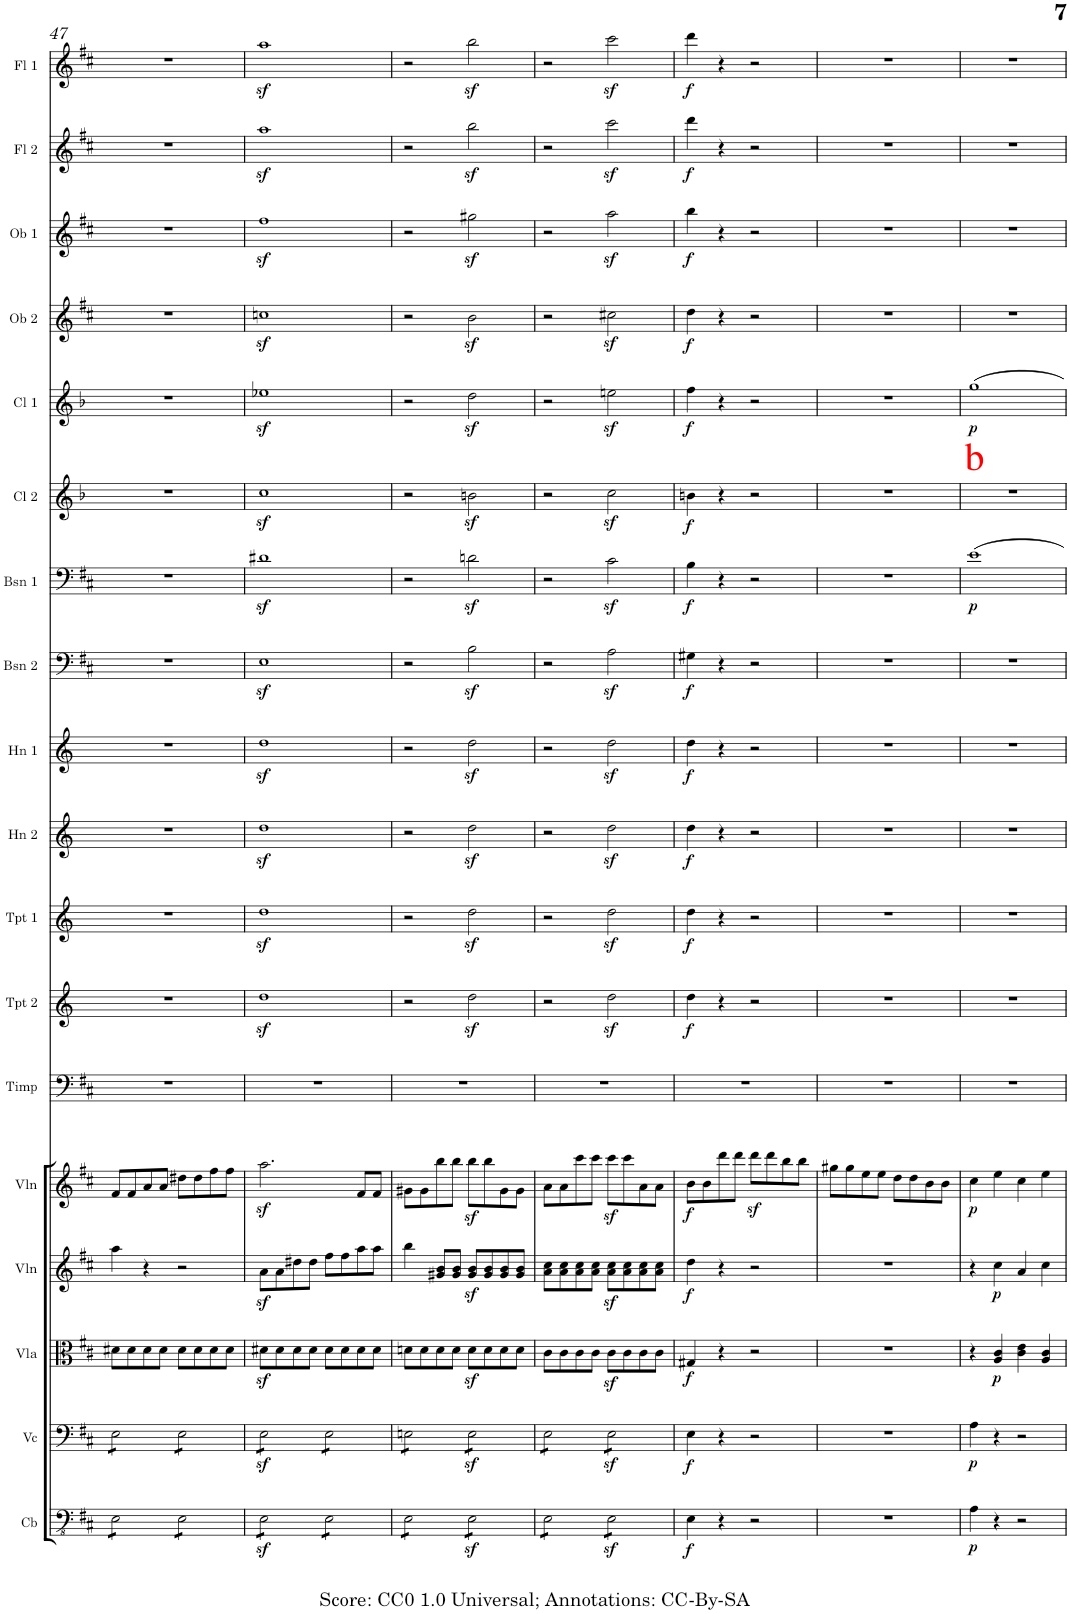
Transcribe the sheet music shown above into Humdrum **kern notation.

**kern	**dynam	**kern	**dynam	**kern	**dynam	**kern	**dynam	**kern	**dynam	**kern	**kern	**dynam	**kern	**dynam	**kern	**dynam	**kern	**dynam	**kern	**dynam	**kern	**dynam	**kern	**dynam	**kern	**text	**dynam	**kern	**dynam	**kern	**dynam	**kern	**dynam	**kern	**dynam
*part18	*part18	*part17	*part17	*part16	*part16	*part15	*part15	*part14	*part14	*part13	*part12	*part12	*part11	*part11	*part10	*part10	*part9	*part9	*part8	*part8	*part7	*part7	*part6	*part6	*part5	*part5	*part5	*part4	*part4	*part3	*part3	*part2	*part2	*part1	*part1
*staff18	*staff18	*staff17	*staff17	*staff16	*staff16	*staff15	*staff15	*staff14	*staff14	*staff13	*staff12	*staff12	*staff11	*staff11	*staff10	*staff10	*staff9	*staff9	*staff8	*staff8	*staff7	*staff7	*staff6	*staff6	*staff5	*staff5	*staff5	*staff4	*staff4	*staff3	*staff3	*staff2	*staff2	*staff1	*staff1
*I"Contrabass	*	*I"Violoncello	*	*I"Viola	*	*I"Violin	*	*I"Violin	*	*I"Timpani	*I"D Trumpet 2	*	*I"D Trumpet 1	*	*I"D Horn 2	*	*I"D Horn 1	*	*I"Bassoon 2	*	*I"Bassoon 1	*	*I"A Clarinet 2	*	*I"A Clarinet 1	*	*	*I"Oboe 2	*	*I"Oboe 1	*	*I"Flute 2	*	*I"Flute 1	*
*I'Cb	*	*I'Vc	*	*I'Vla	*	*I'Vln	*	*I'Vln	*	*I'Timp	*I'Tpt 2	*	*I'Tpt 1	*	*I'Hn 2	*	*I'Hn 1	*	*I'Bsn 2	*	*I'Bsn 1	*	*I'Cl 2	*	*I'Cl 1	*	*	*I'Ob 2	*	*I'Ob 1	*	*I'Fl 2	*	*I'Fl 1	*
!!LO:PB:g=z
*clefFv4	*	*clefF4	*	*clefC3	*	*clefG2	*	*clefG2	*	*clefF4	*clefG2	*	*clefG2	*	*clefG2	*	*clefG2	*	*clefF4	*	*clefF4	*	*clefG2	*	*clefG2	*	*	*clefG2	*	*clefG2	*	*clefG2	*	*clefG2	*
*	*	*	*	*	*	*	*	*	*	*	*Trd-1c-2	*	*Trd-1c-2	*	*Trd6c10	*	*Trd6c10	*	*	*	*	*	*Trd2c3	*	*Trd2c3	*	*	*	*	*	*	*	*	*	*
*k[f#c#]	*	*k[f#c#]	*	*k[f#c#]	*	*k[f#c#]	*	*k[f#c#]	*	*k[f#c#]	*k[]	*	*k[]	*	*k[]	*	*k[]	*	*k[f#c#]	*	*k[f#c#]	*	*k[b-]	*	*k[b-]	*	*	*k[f#c#]	*	*k[f#c#]	*	*k[f#c#]	*	*k[f#c#]	*
*M2/2	*	*M2/2	*	*M2/2	*	*M2/2	*	*M2/2	*	*M2/2	*M2/2	*	*M2/2	*	*M2/2	*	*M2/2	*	*M2/2	*	*M2/2	*	*M2/2	*	*M2/2	*	*	*M2/2	*	*M2/2	*	*M2/2	*	*M2/2	*
*met(c|)	*	*met(c|)	*	*met(c|)	*	*met(c|)	*	*met(c|)	*	*met(c|)	*met(c|)	*	*met(c|)	*	*met(c|)	*	*met(c|)	*	*met(c|)	*	*met(c|)	*	*met(c|)	*	*met(c|)	*	*	*met(c|)	*	*met(c|)	*	*met(c|)	*	*met(c|)	*
=47	=47	=47	=47	=47	=47	=47	=47	=47	=47	=47	=47	=47	=47	=47	=47	=47	=47	=47	=47	=47	=47	=47	=47	=47	=47	=47	=47	=47	=47	=47	=47	=47	=47	=47	=47
*tremolo	*	*	*	*	*	*	*	*	*	*	*	*	*	*	*	*	*	*	*	*	*	*	*	*	*	*	*	*	*	*	*	*	*	*	*
*	*	*tremolo	*	*	*	*	*	*	*	*	*	*	*	*	*	*	*	*	*	*	*	*	*	*	*	*	*	*	*	*	*	*	*	*	*
8EE\L	.	8E\L	.	8d#X\L	.	4aa\	.	8f#/L	.	1r	1r	.	1r	.	1r	.	1r	.	1r	.	1r	.	1r	.	1r	.	.	1r	.	1r	.	1r	.	1r	.
8EE\	.	8E\	.	8d#\	.	.	.	8f#/	.	.	.	.	.	.	.	.	.	.	.	.	.	.	.	.	.	.	.	.	.	.	.	.	.	.	.
8EE\	.	8E\	.	8d#\	.	4r	.	8a/	.	.	.	.	.	.	.	.	.	.	.	.	.	.	.	.	.	.	.	.	.	.	.	.	.	.	.
8EE\J	.	8E\J	.	8d#\J	.	.	.	8a/J	.	.	.	.	.	.	.	.	.	.	.	.	.	.	.	.	.	.	.	.	.	.	.	.	.	.	.
8EE\L	.	8E\L	.	8d#\L	.	2r	.	8dd#X\L	.	.	.	.	.	.	.	.	.	.	.	.	.	.	.	.	.	.	.	.	.	.	.	.	.	.	.
8EE\	.	8E\	.	8d#\	.	.	.	8dd#\	.	.	.	.	.	.	.	.	.	.	.	.	.	.	.	.	.	.	.	.	.	.	.	.	.	.	.
8EE\	.	8E\	.	8d#\	.	.	.	8ff#\	.	.	.	.	.	.	.	.	.	.	.	.	.	.	.	.	.	.	.	.	.	.	.	.	.	.	.
8EE\J	.	8E\J	.	8d#\J	.	.	.	8ff#\J	.	.	.	.	.	.	.	.	.	.	.	.	.	.	.	.	.	.	.	.	.	.	.	.	.	.	.
=48	=48	=48	=48	=48	=48	=48	=48	=48	=48	=48	=48	=48	=48	=48	=48	=48	=48	=48	=48	=48	=48	=48	=48	=48	=48	=48	=48	=48	=48	=48	=48	=48	=48	=48	=48
8EEz<\L	.	8Ez<\L	.	8d#Xz<\L	.	8az<\L	.	2.aaz<\	.	1r	1ddz<	.	1ddz<	.	1ddz<	.	1ddz<	.	1Ez<	.	1d#Xz<	.	1ccz<	.	1ee-Xz<	.	.	1ccnz<	.	1ff#z<	.	1aaz<	.	1aaz<	.
8EEz<\	.	8Ez<\	.	8d#\	.	8a\	.	.	.	.	.	.	.	.	.	.	.	.	.	.	.	.	.	.	.	.	.	.	.	.	.	.	.	.	.
8EEz<\	.	8Ez<\	.	8d#\	.	8dd#X\	.	.	.	.	.	.	.	.	.	.	.	.	.	.	.	.	.	.	.	.	.	.	.	.	.	.	.	.	.
8EEz<\J	.	8Ez<\J	.	8d#\J	.	8dd#\J	.	.	.	.	.	.	.	.	.	.	.	.	.	.	.	.	.	.	.	.	.	.	.	.	.	.	.	.	.
8EE\L	.	8E\L	.	8d#\L	.	8ff#\L	.	.	.	.	.	.	.	.	.	.	.	.	.	.	.	.	.	.	.	.	.	.	.	.	.	.	.	.	.
8EE\	.	8E\	.	8d#\	.	8ff#\	.	.	.	.	.	.	.	.	.	.	.	.	.	.	.	.	.	.	.	.	.	.	.	.	.	.	.	.	.
8EE\	.	8E\	.	8d#\	.	8aa\	.	8f#/L	.	.	.	.	.	.	.	.	.	.	.	.	.	.	.	.	.	.	.	.	.	.	.	.	.	.	.
8EE\J	.	8E\J	.	8d#\J	.	8aa\J	.	8f#/J	.	.	.	.	.	.	.	.	.	.	.	.	.	.	.	.	.	.	.	.	.	.	.	.	.	.	.
=49	=49	=49	=49	=49	=49	=49	=49	=49	=49	=49	=49	=49	=49	=49	=49	=49	=49	=49	=49	=49	=49	=49	=49	=49	=49	=49	=49	=49	=49	=49	=49	=49	=49	=49	=49
8EE\L	.	8En\L	.	8dn\L	.	4bb\	.	8g#X\L	.	1r	2r	.	2r	.	2r	.	2r	.	2r	.	2r	.	2r	.	2r	.	.	2r	.	2r	.	2r	.	2r	.
8EE\	.	8En\	.	8d\	.	.	.	8g#\	.	.	.	.	.	.	.	.	.	.	.	.	.	.	.	.	.	.	.	.	.	.	.	.	.	.	.
8EE\	.	8En\	.	8d\	.	8g#X/ 8b/L	.	8bb\	.	.	.	.	.	.	.	.	.	.	.	.	.	.	.	.	.	.	.	.	.	.	.	.	.	.	.
8EE\J	.	8En\J	.	8d\J	.	8g#/ 8b/J	.	8bb\J	.	.	.	.	.	.	.	.	.	.	.	.	.	.	.	.	.	.	.	.	.	.	.	.	.	.	.
8EEz<\L	.	8Ez<\L	.	8dz<\L	.	8g#/z< 8b/z<L	.	8bbz<\L	.	.	2ddz<\	.	2ddz<\	.	2ddz<\	.	2ddz<\	.	2Bz<\	.	2dnz<\	.	2bnz<\	.	2ddz<\	.	.	2bz<\	.	2gg#Xz<\	.	2bbz<\	.	2bbz<\	.
8EEz<\	.	8Ez<\	.	8d\	.	8g#/ 8b/	.	8bb\	.	.	.	.	.	.	.	.	.	.	.	.	.	.	.	.	.	.	.	.	.	.	.	.	.	.	.
8EEz<\	.	8Ez<\	.	8d\	.	8g#/ 8b/	.	8g#\	.	.	.	.	.	.	.	.	.	.	.	.	.	.	.	.	.	.	.	.	.	.	.	.	.	.	.
8EEz<\J	.	8Ez<\J	.	8d\J	.	8g#/ 8b/J	.	8g#\J	.	.	.	.	.	.	.	.	.	.	.	.	.	.	.	.	.	.	.	.	.	.	.	.	.	.	.
=50	=50	=50	=50	=50	=50	=50	=50	=50	=50	=50	=50	=50	=50	=50	=50	=50	=50	=50	=50	=50	=50	=50	=50	=50	=50	=50	=50	=50	=50	=50	=50	=50	=50	=50	=50
8EE\L	.	8E\L	.	8c#\L	.	8a\ 8cc#\L	.	8a\L	.	1r	2r	.	2r	.	2r	.	2r	.	2r	.	2r	.	2r	.	2r	.	.	2r	.	2r	.	2r	.	2r	.
8EE\	.	8E\	.	8c#\	.	8a\ 8cc#\	.	8a\	.	.	.	.	.	.	.	.	.	.	.	.	.	.	.	.	.	.	.	.	.	.	.	.	.	.	.
8EE\	.	8E\	.	8c#\	.	8a\ 8cc#\	.	8ccc#\	.	.	.	.	.	.	.	.	.	.	.	.	.	.	.	.	.	.	.	.	.	.	.	.	.	.	.
8EE\J	.	8E\J	.	8c#\J	.	8a\ 8cc#\J	.	8ccc#\J	.	.	.	.	.	.	.	.	.	.	.	.	.	.	.	.	.	.	.	.	.	.	.	.	.	.	.
8EEz<\L	.	8Ez<\L	.	8c#z<\L	.	8a\z< 8cc#\z<L	.	8ccc#z<\L	.	.	2ddz<\	.	2ddz<\	.	2ddz<\	.	2ddz<\	.	2Az<\	.	2c#z<\	.	2ccz<\	.	2eenz<\	.	.	2cc#Xz<\	.	2aaz<\	.	2ccc#z<\	.	2ccc#z<\	.
8EEz<\	.	8Ez<\	.	8c#\	.	8a\ 8cc#\	.	8ccc#\	.	.	.	.	.	.	.	.	.	.	.	.	.	.	.	.	.	.	.	.	.	.	.	.	.	.	.
8EEz<\	.	8Ez<\	.	8c#\	.	8a\ 8cc#\	.	8a\	.	.	.	.	.	.	.	.	.	.	.	.	.	.	.	.	.	.	.	.	.	.	.	.	.	.	.
8EEz<\J	.	8Ez<\J	.	8c#\J	.	8a\ 8cc#\J	.	8a\J	.	.	.	.	.	.	.	.	.	.	.	.	.	.	.	.	.	.	.	.	.	.	.	.	.	.	.
*	*	*Xtremolo	*	*	*	*	*	*	*	*	*	*	*	*	*	*	*	*	*	*	*	*	*	*	*	*	*	*	*	*	*	*	*	*	*
*Xtremolo	*	*	*	*	*	*	*	*	*	*	*	*	*	*	*	*	*	*	*	*	*	*	*	*	*	*	*	*	*	*	*	*	*	*	*
=51	=51	=51	=51	=51	=51	=51	=51	=51	=51	=51	=51	=51	=51	=51	=51	=51	=51	=51	=51	=51	=51	=51	=51	=51	=51	=51	=51	=51	=51	=51	=51	=51	=51	=51	=51
!	!LO:DY:b	!	!LO:DY:b	!	!LO:DY:b	!	!LO:DY:b	!	!LO:DY:b	!	!	!LO:DY:b	!	!LO:DY:b	!	!LO:DY:b	!	!LO:DY:b	!	!LO:DY:b	!	!LO:DY:b	!	!LO:DY:b	!	!	!LO:DY:b	!	!LO:DY:b	!	!LO:DY:b	!	!LO:DY:b	!	!LO:DY:b
4EE\	f	4E\	f	4G#X/	f	4dd\	f	8b\L	f	1r	4dd\	f	4dd\	f	4dd\	f	4dd\	f	4G#X\	f	4B\	f	4bn\	f	4ff\	.	f	4dd\	f	4bb\	f	4ddd\	f	4ddd\	f
.	.	.	.	.	.	.	.	8b\	.	.	.	.	.	.	.	.	.	.	.	.	.	.	.	.	.	.	.	.	.	.	.	.	.	.	.
4r	.	4r	.	4r	.	4r	.	8ddd\	.	.	4r	.	4r	.	4r	.	4r	.	4r	.	4r	.	4r	.	4r	.	.	4r	.	4r	.	4r	.	4r	.
.	.	.	.	.	.	.	.	8ddd\J	.	.	.	.	.	.	.	.	.	.	.	.	.	.	.	.	.	.	.	.	.	.	.	.	.	.	.
2r	.	2r	.	2r	.	2r	.	8dddz<\L	.	.	2r	.	2r	.	2r	.	2r	.	2r	.	2r	.	2r	.	2r	.	.	2r	.	2r	.	2r	.	2r	.
.	.	.	.	.	.	.	.	8ddd\	.	.	.	.	.	.	.	.	.	.	.	.	.	.	.	.	.	.	.	.	.	.	.	.	.	.	.
.	.	.	.	.	.	.	.	8bb\	.	.	.	.	.	.	.	.	.	.	.	.	.	.	.	.	.	.	.	.	.	.	.	.	.	.	.
.	.	.	.	.	.	.	.	8bb\J	.	.	.	.	.	.	.	.	.	.	.	.	.	.	.	.	.	.	.	.	.	.	.	.	.	.	.
=52	=52	=52	=52	=52	=52	=52	=52	=52	=52	=52	=52	=52	=52	=52	=52	=52	=52	=52	=52	=52	=52	=52	=52	=52	=52	=52	=52	=52	=52	=52	=52	=52	=52	=52	=52
1r	.	1r	.	1r	.	1r	.	8gg#X\L	.	1r	1r	.	1r	.	1r	.	1r	.	1r	.	1r	.	1r	.	1r	.	.	1r	.	1r	.	1r	.	1r	.
.	.	.	.	.	.	.	.	8gg#\	.	.	.	.	.	.	.	.	.	.	.	.	.	.	.	.	.	.	.	.	.	.	.	.	.	.	.
.	.	.	.	.	.	.	.	8ee\	.	.	.	.	.	.	.	.	.	.	.	.	.	.	.	.	.	.	.	.	.	.	.	.	.	.	.
.	.	.	.	.	.	.	.	8ee\J	.	.	.	.	.	.	.	.	.	.	.	.	.	.	.	.	.	.	.	.	.	.	.	.	.	.	.
.	.	.	.	.	.	.	.	8dd\L	.	.	.	.	.	.	.	.	.	.	.	.	.	.	.	.	.	.	.	.	.	.	.	.	.	.	.
.	.	.	.	.	.	.	.	8dd\	.	.	.	.	.	.	.	.	.	.	.	.	.	.	.	.	.	.	.	.	.	.	.	.	.	.	.
.	.	.	.	.	.	.	.	8b\	.	.	.	.	.	.	.	.	.	.	.	.	.	.	.	.	.	.	.	.	.	.	.	.	.	.	.
.	.	.	.	.	.	.	.	8b\J	.	.	.	.	.	.	.	.	.	.	.	.	.	.	.	.	.	.	.	.	.	.	.	.	.	.	.
=53	=53	=53	=53	=53	=53	=53	=53	=53	=53	=53	=53	=53	=53	=53	=53	=53	=53	=53	=53	=53	=53	=53	=53	=53	=53	=53	=53	=53	=53	=53	=53	=53	=53	=53	=53
!	!LO:DY:b	!	!LO:DY:b	!	!	!	!	!	!LO:DY:b	!	!	!	!	!	!	!	!	!	!	!	!	!LO:DY:b	!	!	!	!LO:LY:b:color=#FF0000	!LO:DY:b	!	!	!	!	!	!	!	!
4AA\	p	4A\	p	4r	.	4r	.	4cc#\	p	1r	1r	.	1r	.	1r	.	1r	.	1r	.	1e	p	1r	.	1gg	b	p	1r	.	1r	.	1r	.	1r	.
!	!	!	!	!	!LO:DY:b	!	!LO:DY:b	!	!	!	!	!	!	!	!	!	!	!	!	!	!	!	!	!	!	!	!	!	!	!	!	!	!	!	!
4r	.	4r	.	4A/ 4c#/	p	4cc#\	p	4ee\	.	.	.	.	.	.	.	.	.	.	.	.	.	.	.	.	.	.	.	.	.	.	.	.	.	.	.
2r	.	2r	.	4c#\ 4e\	.	4a/	.	4cc#\	.	.	.	.	.	.	.	.	.	.	.	.	.	.	.	.	.	.	.	.	.	.	.	.	.	.	.
.	.	.	.	4A/ 4c#/	.	4cc#\	.	4ee\	.	.	.	.	.	.	.	.	.	.	.	.	.	.	.	.	.	.	.	.	.	.	.	.	.	.	.
=	=	=	=	=	=	=	=	=	=	=	=	=	=	=	=	=	=	=	=	=	=	=	=	=	=	=	=	=	=	=	=	=	=	=	=
*-	*-	*-	*-	*-	*-	*-	*-	*-	*-	*-	*-	*-	*-	*-	*-	*-	*-	*-	*-	*-	*-	*-	*-	*-	*-	*-	*-	*-	*-	*-	*-	*-	*-	*-	*-
